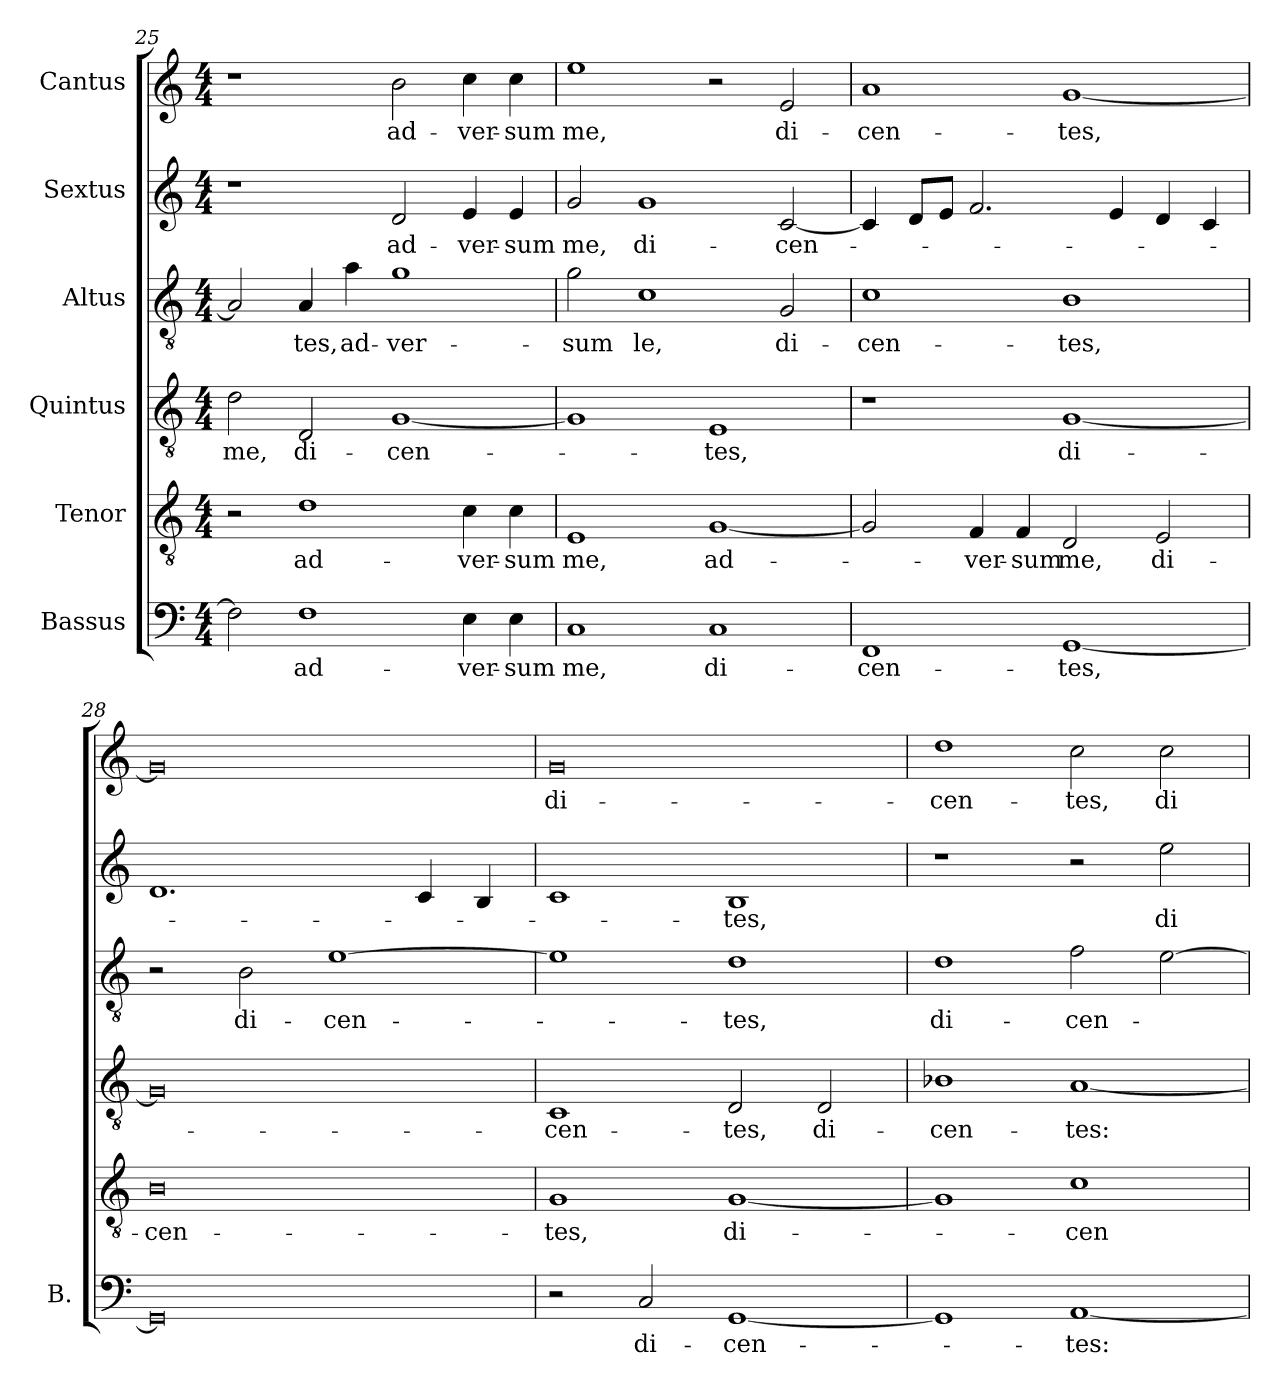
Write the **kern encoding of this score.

**kern	**text	**kern	**text	**kern	**text	**kern	**text	**kern	**text	**kern	**text
*part6	*part6	*part5	*part5	*part4	*part4	*part3	*part3	*part2	*part2	*part1	*part1
*staff6	*staff6	*staff5	*staff5	*staff4	*staff4	*staff3	*staff3	*staff2	*staff2	*staff1	*staff1
*I"Bassus	*	*I"Tenor	*	*I"Quintus	*	*I"Altus	*	*I"Sextus	*	*I"Cantus	*
*I'B.	*	*	*	*	*	*	*	*	*	*	*
*clefF4	*	*clefGv2	*	*clefGv2	*	*clefGv2	*	*clefG2	*	*clefG2	*
*k[]	*	*k[]	*	*k[]	*	*k[]	*	*k[]	*	*k[]	*
*C:	*	*C:	*	*C:	*	*C:	*	*C:	*	*C:	*
*M4/4	*	*M4/4	*	*M4/4	*	*M4/4	*	*M4/4	*	*M4/4	*
=25	=25	=25	=25	=25	=25	=25	=25	=25	=25	=25	=25
2F\]	.	2r	.	2d\	me,	2A/]	.	1r	.	1r	.
1F\	ad-	1d\	ad-	2D/	di-	4A/	-tes,	.	.	.	.
.	.	.	.	.	.	4a\	ad-	.	.	.	.
.	.	.	.	[1G/	-cen-	1g\	-ver-	2d/	ad-	2b\	ad-
4E\	-ver-	4c\	-ver-	.	.	.	.	4e/	-ver-	4cc\	-ver-
4E\	-sum	4c\	-sum	.	.	.	.	4e/	-sum	4cc\	-sum
=26	=26	=26	=26	=26	=26	=26	=26	=26	=26	=26	=26
1C/	me,	1E/	me,	1G/]	.	2g\	-sum	2g/	me,	1ee\	me,
.	.	.	.	.	.	1c\	le,	1g/	di-	.	.
1C/	di-	[1G/	ad-	1E/	-tes,	.	.	.	.	2r	.
.	.	.	.	.	.	2G/	di-	[2c/	-cen-	2e/	di-
=27	=27	=27	=27	=27	=27	=27	=27	=27	=27	=27	=27
1FF/	-cen-	2G/]	.	1r	.	1c\	-cen-	4c/]	.	1a/	-cen-
.	.	.	.	.	.	.	.	8d/L	.	.	.
.	.	.	.	.	.	.	.	8e/J	.	.	.
.	.	4F/	-ver-	.	.	.	.	2.f/	.	.	.
.	.	4F/	-sum	.	.	.	.	.	.	.	.
[1GG/	-tes,	2D/	me,	[1G/	di-	1B\	-tes,	.	.	[1g/	-tes,
.	.	.	.	.	.	.	.	4e/	.	.	.
.	.	2E/	di-	.	.	.	.	4d/	.	.	.
.	.	.	.	.	.	.	.	4c/	.	.	.
=28	=28	=28	=28	=28	=28	=28	=28	=28	=28	=28	=28
0GG/]	.	0B\	-cen-	0G/]	.	2r	.	1.d/	.	0g/]	.
.	.	.	.	.	.	2B\	di-	.	.	.	.
.	.	.	.	.	.	[1e\	-cen-	.	.	.	.
.	.	.	.	.	.	.	.	4c/	.	.	.
.	.	.	.	.	.	.	.	4B/	.	.	.
=29	=29	=29	=29	=29	=29	=29	=29	=29	=29	=29	=29
2r	.	1G/	-tes,	1C/	-cen-	1e\]	.	1c/	.	0g/	di-
2C/	di-	.	.	.	.	.	.	.	.	.	.
[1GG/	-cen-	[1G/	di-	2D/	-tes,	1d\	-tes,	1B/	-tes,	.	.
.	.	.	.	2D/	di-	.	.	.	.	.	.
=30	=30	=30	=30	=30	=30	=30	=30	=30	=30	=30	=30
1GG/]	.	1G/]	.	1B-X\	-cen-	1d\	di-	1r	.	1dd\	-cen-
[1AA/	-tes:	1c\	-cen-	[1A/	-tes:	2f\	-cen-	2r	.	2cc\	-tes,
.	.	.	.	.	.	[2e\	.	2ee\	di-	2cc\	di-
=	=	=	=	=	=	=	=	=	=	=	=
*-	*-	*-	*-	*-	*-	*-	*-	*-	*-	*-	*-
